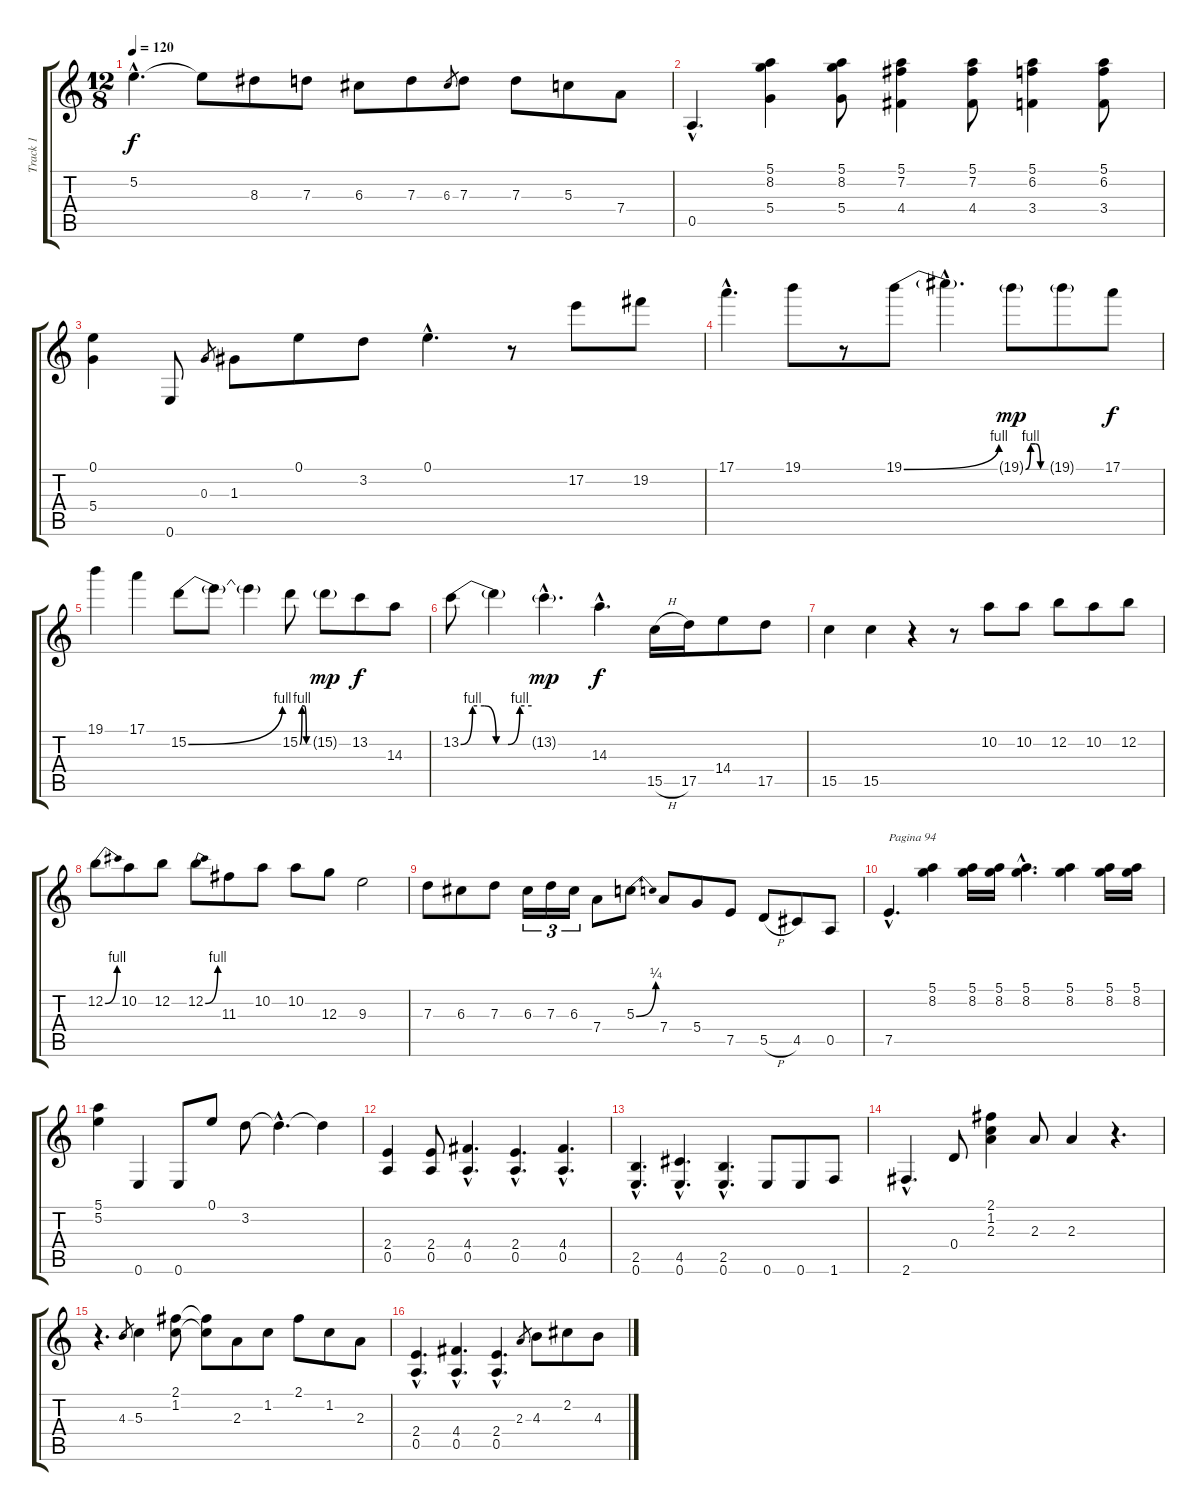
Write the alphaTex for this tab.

\track ("Track 1" "Track 1") {instrument electricguitarclean}
\staff {score tabs}
\tuning (E4 B3 G3 D3 A2 E2) {hide}
\ts (12 8)
\tempo 120
\clef g2
\ks c
5.2{hac}.4{d dy f} 5.2{t}.8 8.3.8 7.3.8 6.3.8 7.3.8 6.3.8{gr} 7.3.8 7.3.8 5.3.8 7.4.8 |
0.5{hac}.4{d} (5.1 8.2 5.4).4 (5.1 8.2 5.4).8 (5.1 7.2 4.4).4 (5.1 7.2 4.4).8 (5.1 6.2 3.4).4 (5.1 6.2 3.4).8 |
(0.1 5.4).4 0.6.8 0.3.8{gr} 1.3.8 0.1.8 3.2.8 0.1{hac}.4{d} r.8 17.2.8 19.2.8 |
17.1{hac}.4{d} 19.1.8 r.8 19.1{be (bend 0 0 60 4)}.8 19.1{hac t}.4{d} 19.1{be (custom 0 0 15 4 30 4 45 0 60 0) g}.8{dy mp} 19.1{g}.8 17.1.8{dy f} |
19.1.4 17.1.4 15.2{be (bend 0 0 60 4)}.8 15.2{t}.8 15.2{t}.4 15.2{be (custom 0 0 15 4 30 4 45 0 60 0)}.8 15.2{g}.8{dy mp} 13.2.8{dy f} 14.3.8 |
13.2{be (custom 0 0 10 4 20 4 30 0 40 0 50 4 60 4)}.8 13.2{t}.4 13.2{g hac}.4{d dy mp} 14.3{hac}.4{d dy f} 15.5{h}.16 17.5.16 14.4.8 17.5.8 |
15.5.4 15.5.4 r.4 r.8 10.2.8 10.2.8 12.2.8 10.2.8 12.2.8 |
12.2{be (bend 0 0 60 4)}.8 10.2.8 12.2.8 12.2{be (bend 0 0 60 4)}.8 11.3.8 10.2.8 10.2.8 12.3.8 9.3.2 |
7.3.8 6.3.8 7.3.8 6.3.16{tu (3 2)} 7.3.16{tu (3 2)} 6.3.16{tu (3 2)} 7.4.8 5.3{be (bend 0 0 60 1)}.8 7.4.8 5.4.8 7.5.8 5.5{h}.8 4.5.8 0.5.8 |
7.5{hac}.4{d txt "Pagina 94"} (5.1 8.2).4 (5.1 8.2).16 (5.1 8.2).16 (5.1{hac} 8.2{hac}).4{d} (5.1 8.2).4 (5.1 8.2).16 (5.1 8.2).16 |
(5.1 5.2).4 0.6.4 0.6.8 0.1.8 3.2.8 3.2{hac t}.4{d} 3.2{t}.4 |
(2.4 0.5).4 (2.4 0.5).8 (4.4{hac} 0.5{hac}).4{d} (2.4{hac} 0.5{hac}).4{d} (4.4{hac} 0.5{hac}).4{d} |
(2.5{hac} 0.6{hac}).4{d} (4.5{hac} 0.6{hac}).4{d} (2.5{hac} 0.6{hac}).4{d} 0.6.8 0.6.8 1.6.8 |
2.6{hac}.4{d} 0.4.8 (2.1 1.2 2.3).4 2.3.8 2.3.4 r.4{d} |
r.4{d} 4.3.8{gr} 5.3.4 (2.1 1.2).8 (2.1{t} 1.2{t}).8 2.3.8 1.2.8 2.1.8 1.2.8 2.3.8 |
(2.4{hac} 0.5{hac}).4{d} (4.4{hac} 0.5{hac}).4{d} (2.4{hac} 0.5{hac}).4{d} 2.3.8{gr} 4.3.8 2.2.8 4.3.8
